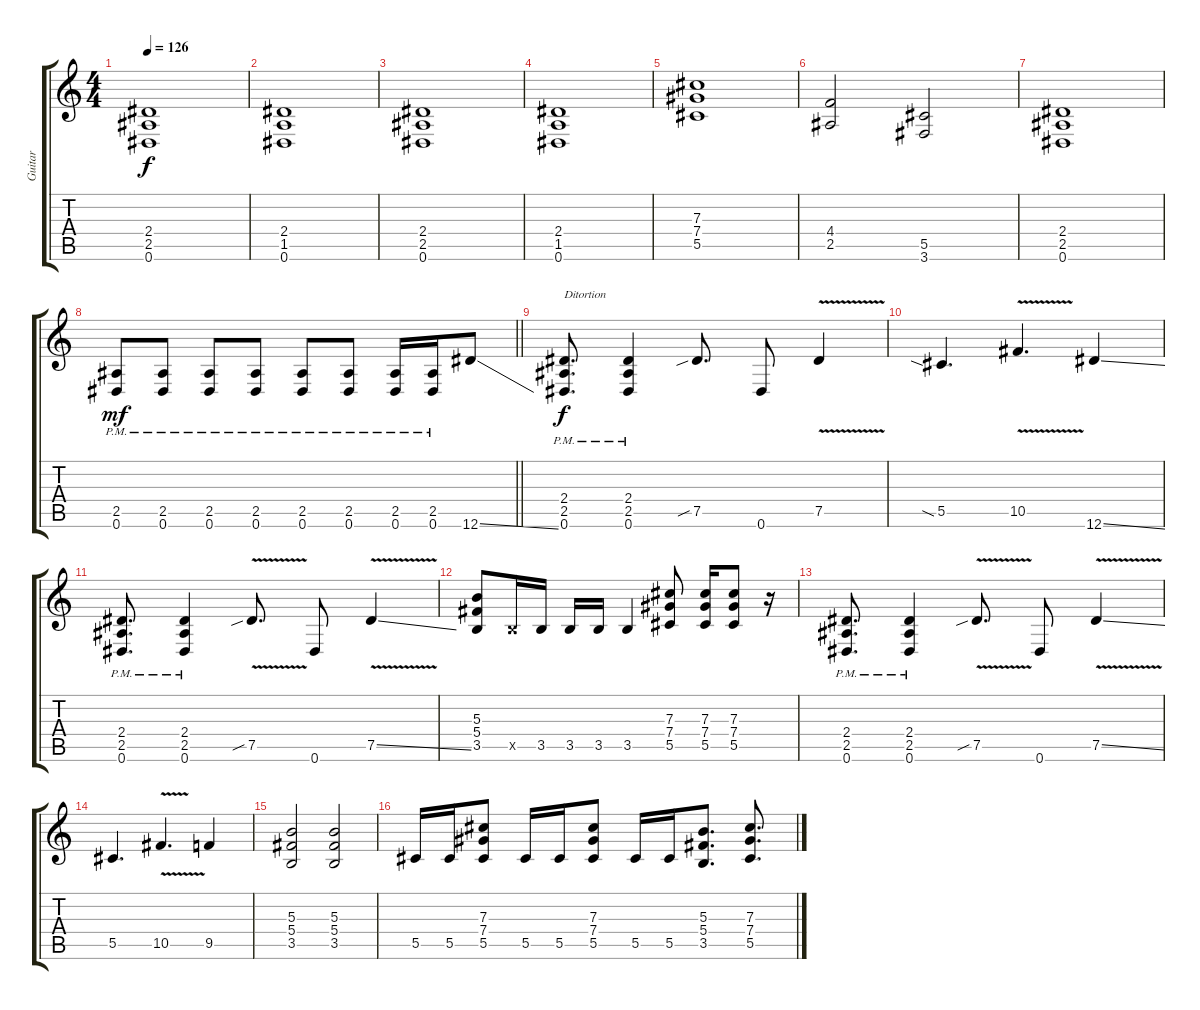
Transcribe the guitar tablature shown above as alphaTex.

\track ("Guitar" "Guitar") {instrument electricguitarjazz}
\staff {score tabs}
\tuning (Eb4 Bb3 Gb3 Db3 Ab2 Eb2) {hide}
\ts (4 4)
\tempo 126
\clef g2
\ks c
(2.4 2.5 0.6).1{dy f} |
(2.4 1.5 0.6).1 |
(2.4 2.5 0.6).1 |
(2.4 1.5 0.6).1 |
(7.3 7.4 5.5).1 |
(4.4 2.5).2 (5.5 3.6).2 |
(2.4 2.5 0.6).1 |
\barLineRight lightlight
(2.5{pm} 0.6).8{dy mf} (2.5{pm} 0.6{pm}).8 (2.5{pm} 0.6{pm}).8 (2.5{pm} 0.6{pm}).8 (2.5{pm} 0.6{pm}).8 (2.5{pm} 0.6{pm}).8 (2.5{pm} 0.6{pm}).16 (2.5{pm} 0.6{pm}).16 12.6{ss}.8 |
(2.4{pm} 2.5{pm} 0.6{pm}).8{d txt "Ditortion" dy f} (2.4{pm} 2.5{pm} 0.6{pm}).4 7.5{sib}.8{d} 0.6.8 7.5{v}.4 |
5.5{sia}.4{d} 10.5{v}.4{d} 12.6{ss}.4 |
(2.4{pm} 2.5{pm} 0.6{pm}).8{d} (2.4{pm} 2.5{pm} 0.6{pm}).4 7.5{v sib}.8{d} 0.6.8 7.5{v ss}.4 |
(5.3 5.4 3.5).8 3.5{x}.16 3.5.16 3.5.16 3.5.16 3.5.4 (7.3 7.4 5.5).8 (7.3 7.4 5.5).16 (7.3 7.4 5.5).8 r.16 |
(2.4{pm} 2.5{pm} 0.6{pm}).8{d} (2.4{pm} 2.5{pm} 0.6{pm}).4 7.5{v sib}.8{d} 0.6.8 7.5{v ss}.4 |
5.5.4{d} 10.5{v}.4{d} 9.5.4 |
(5.3 5.4 3.5).2 (5.3 5.4 3.5).2 |
5.5.16 5.5.16 (7.3 7.4 5.5).8 5.5.16 5.5.16 (7.3 7.4 5.5).8 5.5.16 5.5.16 (5.3 5.4 3.5).8{d} (7.3 7.4 5.5).8{d}
